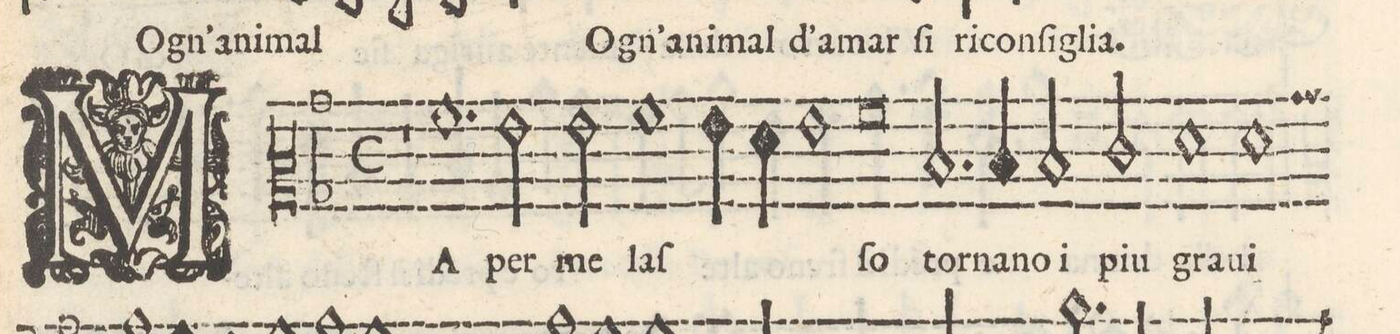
**kern	**text
*I"ALTO	*
*clefC2	*
*k[b-]	*
*met(C)	*
*M2/1	*
1r	.
1.a	MA
=2-	=2-
2g\	per
2g\	me
1a\	laſ-
=3-	=3-
4g\	.
4f\	.
1g	.
=4-	=4-
0a	ſo
=5-	=5-
2.d/	tor-
4d/	-na-
2d/	-no_i
2e/	piu
=6-	=6-
1f	gra-
1f	-ui
*custos:b	*
=7-	=7-
*-	*-
